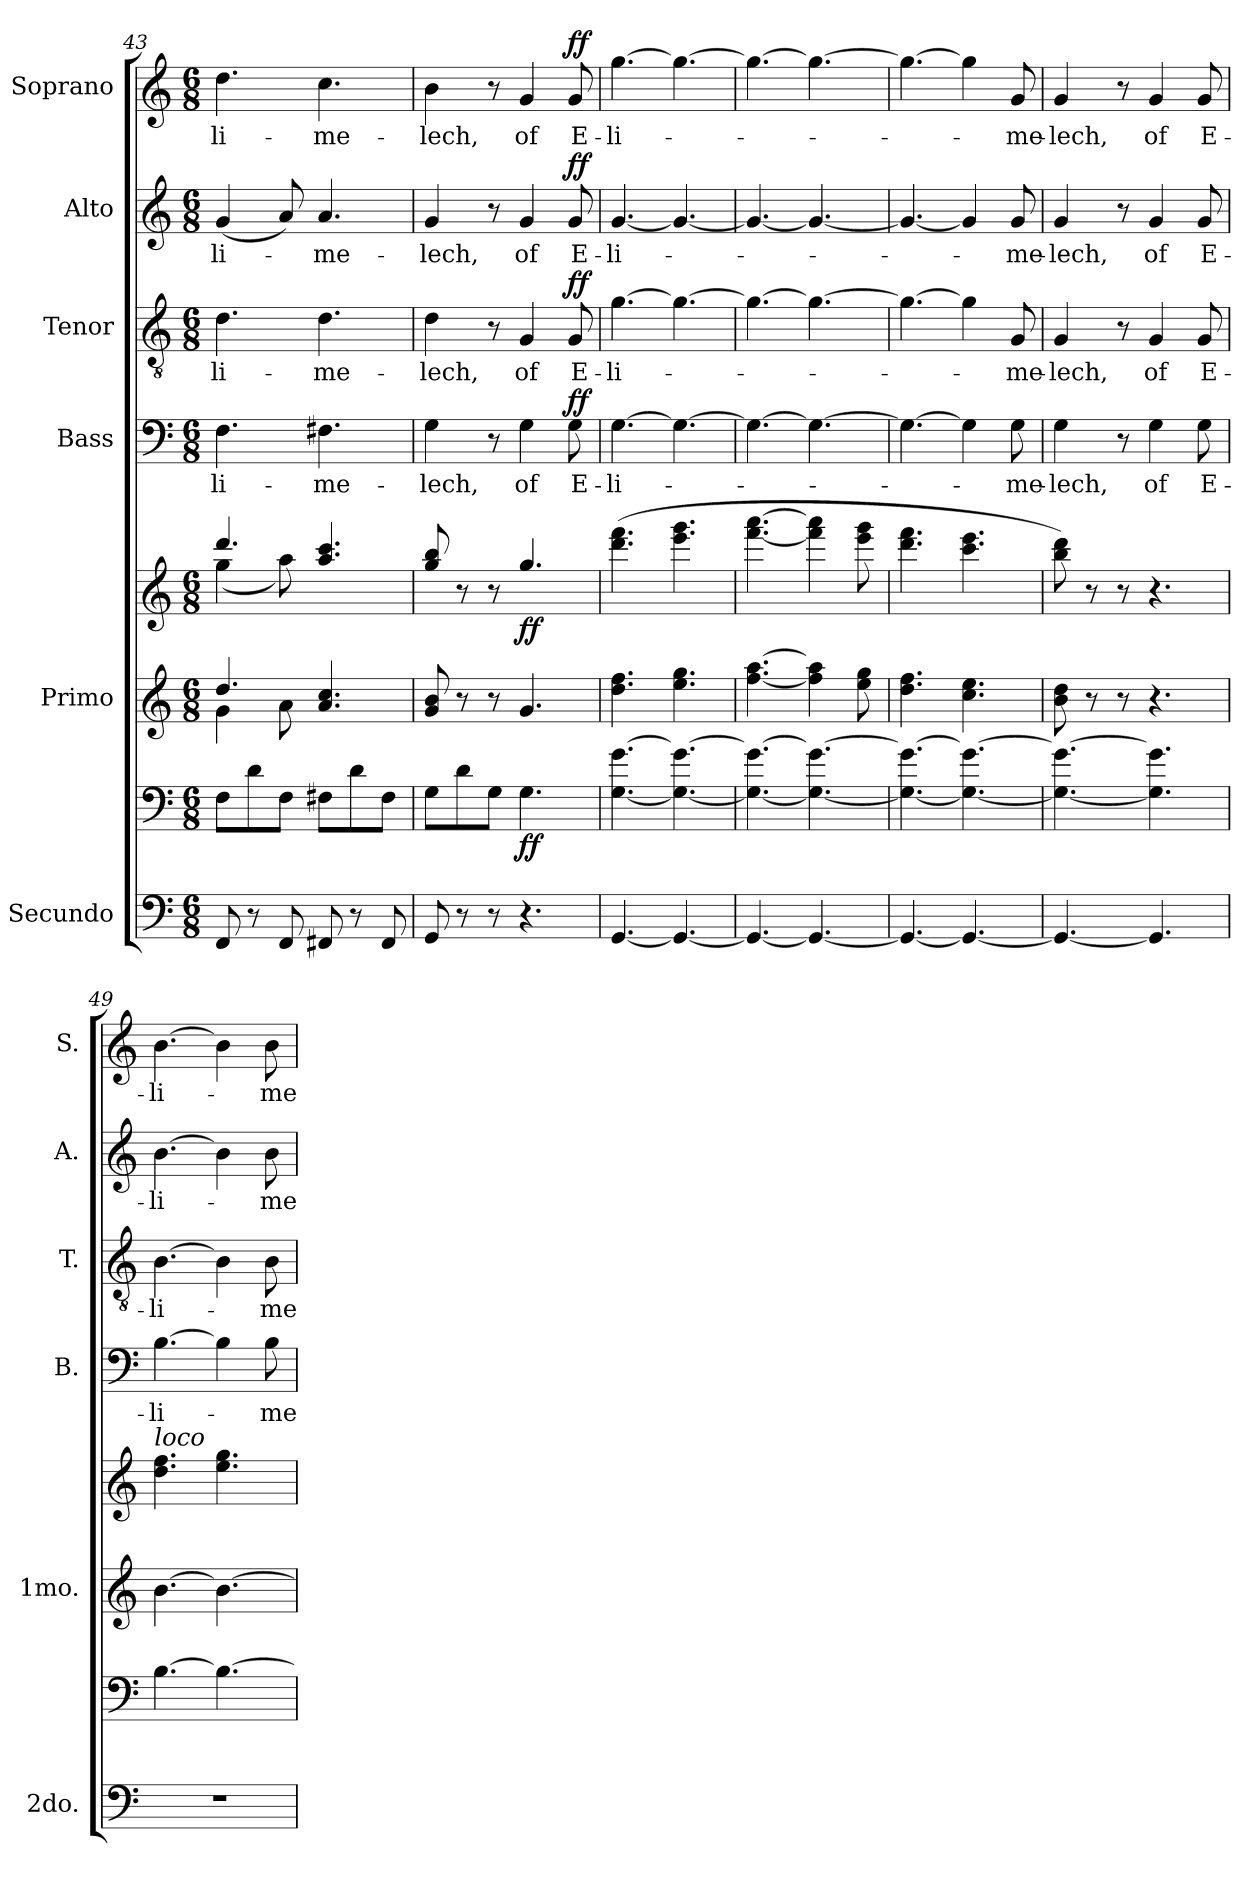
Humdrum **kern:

**kern	**kern	**dynam	**kern	**kern	**dynam	**kern	**text	**dynam	**kern	**text	**dynam	**kern	**text	**dynam	**kern	**text	**dynam
*part6	*part6	*part6	*part5	*part5	*part5	*part4	*part4	*part4	*part3	*part3	*part3	*part2	*part2	*part2	*part1	*part1	*part1
*staff8	*staff7	*staff7/8	*staff6	*staff5	*staff5/6	*staff4	*staff4	*staff4	*staff3	*staff3	*staff3	*staff2	*staff2	*staff2	*staff1	*staff1	*staff1
*I"Secundo	*	*	*I"Primo	*	*	*I"Bass	*	*	*I"Tenor	*	*	*I"Alto	*	*	*I"Soprano	*	*
*I'2do.	*	*	*I'1mo.	*	*	*I'B.	*	*	*I'T.	*	*	*I'A.	*	*	*I'S.	*	*
*clefF4	*clefF4	*	*clefG2	*clefG2	*	*clefF4	*	*	*clefGv2	*	*	*clefG2	*	*	*clefG2	*	*
*k[]	*k[]	*	*k[]	*k[]	*	*k[]	*	*	*k[]	*	*	*k[]	*	*	*k[]	*	*
*M6/8	*M6/8	*	*M6/8	*M6/8	*	*M6/8	*	*	*M6/8	*	*	*M6/8	*	*	*M6/8	*	*
=43	=43	=43	=43	=43	=43	=43	=43	=43	=43	=43	=43	=43	=43	=43	=43	=43	=43
*	*	*	*^	*^	*	*	*	*	*	*	*	*	*	*	*	*	*
!	!	!	!	!	!	!	!	!	!LO:LY:b	!	!	!LO:LY:b	!	!	!LO:LY:b	!	!	!LO:LY:b	!
8FF/	8F\L	.	4.dd/	4g\	4.ddd/	(<4gg\	.	4.F\	-li-	.	4.d\	-li-	.	(<4g/	-li-	.	4.dd\	-li-	.
8r	8d\	.	.	.	.	.	.	.	.	.	.	.	.	.	.	.	.	.	.
8FF/	8F\J	.	.	8a\	.	8aa\)	.	.	.	.	.	.	.	8a/)	.	.	.	.	.
!	!	!	!	!	!	!	!	!	!LO:LY:b	!	!	!LO:LY:b	!	!	!LO:LY:b	!	!	!LO:LY:b	!
8FF#X/	8F#X\L	.	4.a/ 4.cc/	4.ryy	4.aa/ 4.ccc/	4.ryy	.	4.F#X\	me-	.	4.d\	me-	.	4.a/	me-	.	4.cc\	me-	.
8r	8d\	.	.	.	.	.	.	.	.	.	.	.	.	.	.	.	.	.	.
8FF#/	8F#\J	.	.	.	.	.	.	.	.	.	.	.	.	.	.	.	.	.	.
*	*	*	*v	*v	*	*	*	*	*	*	*	*	*	*	*	*	*	*	*
*	*	*	*	*v	*v	*	*	*	*	*	*	*	*	*	*	*	*	*
=44	=44	=44	=44	=44	=44	=44	=44	=44	=44	=44	=44	=44	=44	=44	=44	=44	=44
!	!	!	!	!	!	!	!LO:LY:b	!	!	!LO:LY:b	!	!	!LO:LY:b	!	!	!LO:LY:b	!
8GG/	8G\L	.	8g/ 8b/	8gg/ 8bb/	.	4G\	-lech,	.	4d\	-lech,	.	4g/	-lech,	.	4b\	-lech,	.
8r	8d\	.	8r	8r	.	.	.	.	.	.	.	.	.	.	.	.	.
8r	8G\J	.	8r	8r	.	8r	.	.	8r	.	.	8r	.	.	8r	.	.
!	!	!LO:DY:b	!	!	!LO:DY:b	!	!LO:LY:b	!	!	!LO:LY:b	!	!	!LO:LY:b	!	!	!LO:LY:b	!
4.r	4.G\	ff	4.g/	4.gg/	ff	4G\	of	.	4G/	of	.	4g/	of	.	4g/	of	.
!	!	!	!	!	!	!	!LO:LY:b	!LO:DY:a	!	!LO:LY:b	!LO:DY:a	!	!LO:LY:b	!LO:DY:a	!	!LO:LY:b	!LO:DY:a
.	.	.	.	.	.	8G\	E-	ff	8G/	E-	ff	8g/	E-	ff	8g/	E-	ff
=45	=45	=45	=45	=45	=45	=45	=45	=45	=45	=45	=45	=45	=45	=45	=45	=45	=45
!	!	!	!	!	!	!	!LO:LY:b	!	!	!LO:LY:b	!	!	!LO:LY:b	!	!	!LO:LY:b	!
[4.GG/	[4.G\ [4.g\	.	4.dd\ 4.ff\	(>4.ddd\ 4.fff\	.	[4.G\	-li-	.	[4.g\	-li-	.	[4.g/	-li-	.	[4.gg\	-li-	.
4.GG/_	4.G\_ 4.g\_	.	4.ee\ 4.gg\	4.eee\ 4.ggg\	.	4.G\_	.	.	4.g\_	.	.	4.g/_	.	.	4.gg\_	.	.
=46	=46	=46	=46	=46	=46	=46	=46	=46	=46	=46	=46	=46	=46	=46	=46	=46	=46
4.GG/_	4.G\_ 4.g\_	.	[4.ff\ [4.aa\	[4.fff\ [4.aaa\	.	4.G\_	.	.	4.g\_	.	.	4.g/_	.	.	4.gg\_	.	.
4.GG/_	4.G\_ 4.g\_	.	4ff\] 4aa\]	4fff\] 4aaa\]	.	4.G\_	.	.	4.g\_	.	.	4.g/_	.	.	4.gg\_	.	.
.	.	.	8ee\ 8gg\	8eee\ 8ggg\	.	.	.	.	.	.	.	.	.	.	.	.	.
=47	=47	=47	=47	=47	=47	=47	=47	=47	=47	=47	=47	=47	=47	=47	=47	=47	=47
4.GG/_	4.G\_ 4.g\_	.	4.dd\ 4.ff\	4.ddd\ 4.fff\	.	4.G\_	.	.	4.g\_	.	.	4.g/_	.	.	4.gg\_	.	.
4.GG/_	4.G\_ 4.g\_	.	4.cc\ 4.ee\	4.ccc\ 4.eee\	.	4G\]	.	.	4g\]	.	.	4g/]	.	.	4gg\]	.	.
!	!	!	!	!	!	!	!LO:LY:b	!	!	!LO:LY:b	!	!	!LO:LY:b	!	!	!LO:LY:b	!
.	.	.	.	.	.	8G\	-me-	.	8G/	-me-	.	8g/	-me-	.	8g/	-me-	.
!!LO:LB:g=z
=48	=48	=48	=48	=48	=48	=48	=48	=48	=48	=48	=48	=48	=48	=48	=48	=48	=48
!	!	!	!	!	!	!	!LO:LY:b	!	!	!LO:LY:b	!	!	!LO:LY:b	!	!	!LO:LY:b	!
4.GG/_	4.G\_ 4.g\_	.	8b\ 8dd\	8bb\ 8ddd\)	.	4G\	-lech,	.	4G/	-lech,	.	4g/	-lech,	.	4g/	-lech,	.
.	.	.	8r	8r	.	.	.	.	.	.	.	.	.	.	.	.	.
.	.	.	8r	8r	.	8r	.	.	8r	.	.	8r	.	.	8r	.	.
!	!	!	!	!	!	!	!LO:LY:b	!LO:DY:a	!	!LO:LY:b	!LO:DY:a	!	!LO:LY:b	!LO:DY:a	!	!LO:LY:b	!LO:DY:a
4.GG/]	4.G\] 4.g\]	.	4.r	4.r	.	4G\	of	other-dynamics	4G/	of	other-dynamics	4g/	of	other-dynamics	4g/	of	other-dynamics
!	!	!	!	!	!	!	!LO:LY:b	!	!	!LO:LY:b	!	!	!LO:LY:b	!	!	!LO:LY:b	!
.	.	.	.	.	.	8G\	E-	.	8G/	E-	.	8g/	E-	.	8g/	E-	.
=49	=49	=49	=49	=49	=49	=49	=49	=49	=49	=49	=49	=49	=49	=49	=49	=49	=49
!	!	!	!	!LO:TX:a:i:t=loco	!	!	!	!	!	!	!	!	!	!	!	!	!
!	!	!LO:DY:b	!	!	!LO:DY:b	!	!LO:LY:b	!	!	!LO:LY:b	!	!	!LO:LY:b	!	!	!LO:LY:b	!
2.r	[4.B\	other-dynamics	[4.b\	4.dd\ 4.ff\	other-dynamics	[4.B\	-li-	.	[4.B\	-li-	.	[4.b\	-li-	.	[4.b\	-li-	.
.	4.B\_	.	4.b\_	4.ee\ 4.gg\	.	4B\]	.	.	4B\]	.	.	4b\]	.	.	4b\]	.	.
!	!	!	!	!	!	!	!LO:LY:b	!	!	!LO:LY:b	!	!	!LO:LY:b	!	!	!LO:LY:b	!
.	.	.	.	.	.	8B\	-me-	.	8B\	-me-	.	8b\	-me-	.	8b\	-me-	.
=	=	=	=	=	=	=	=	=	=	=	=	=	=	=	=	=	=
*-	*-	*-	*-	*-	*-	*-	*-	*-	*-	*-	*-	*-	*-	*-	*-	*-	*-
